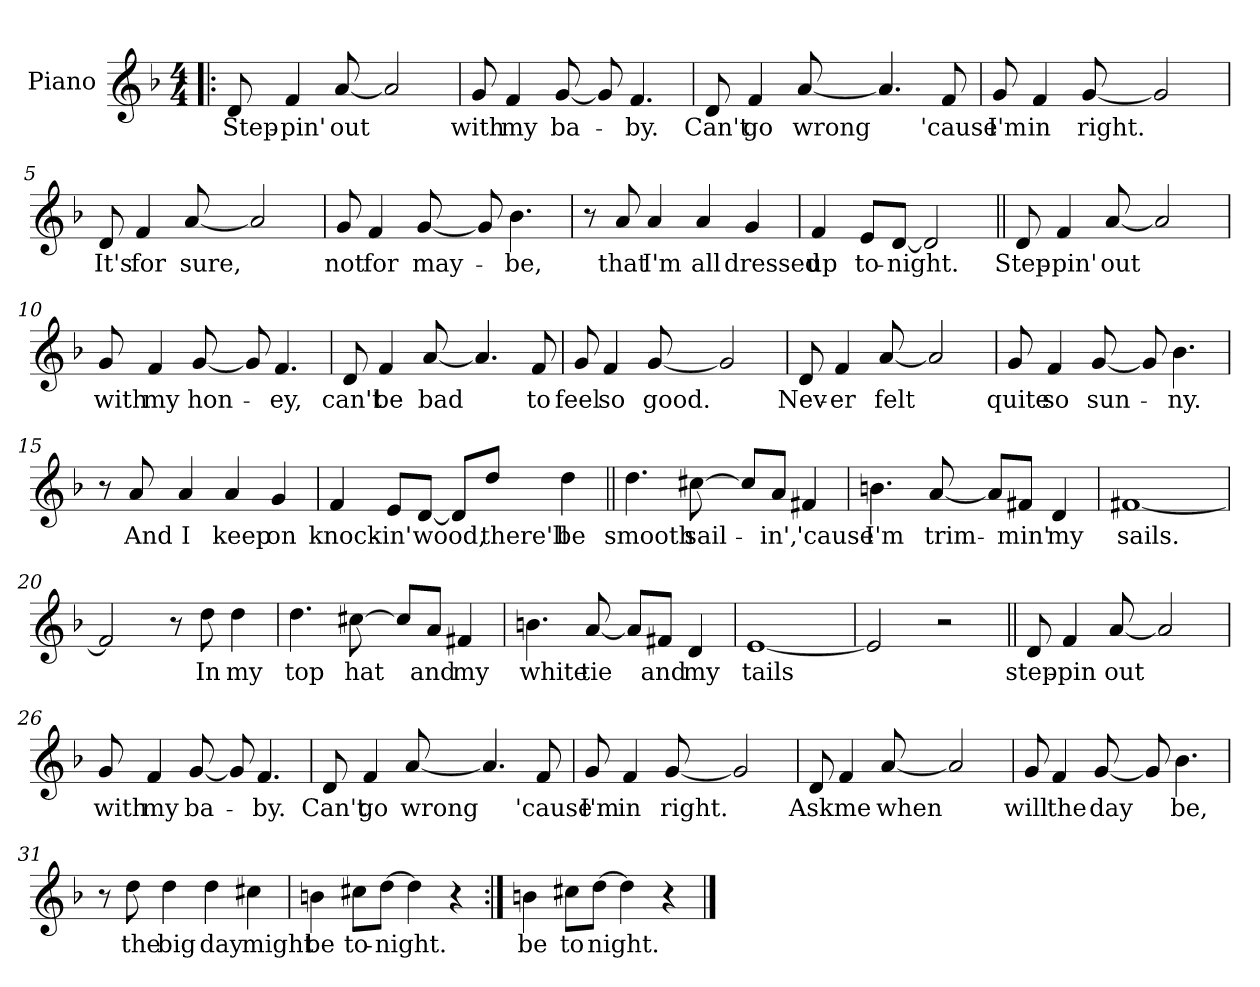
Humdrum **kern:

**kern	**text
*part1	*part1
*staff1	*staff1
*I"Piano	*
*I'Pno.	*
*clefG2	*
*k[b-]	*
*F:	*
*M4/4	*
=1!|:	=1!|:
8d/	Step-
4f/	-pin'
[8a/	out
2a/]	.
=2	=2
8g/	with
4f/	my
[8g/	ba-
8g/]	.
4.f/	-by.
=3	=3
8d/	Can't
4f/	go
[8a/	wrong
4.a/]	.
8f/	'cause
=4	=4
8g/	I'm
4f/	in
[8g/	right.
2g/]	.
!!LO:LB:g=z
=5	=5
8d/	It's
4f/	for
[8a/	sure,
2a/]	.
=6	=6
8g/	not
4f/	for
[8g/	may-
8g/]	.
4.b-\	-be,
=7	=7
8r	.
8a/	that
4a/	I'm
4a/	all
4g/	dressed
=8	=8
4f/	up
8e/L	to-
[8d/J	-night.
2d/]	.
!!LO:LB:g=z
=9||	=9||
8d/	Step-
4f/	-pin'
[8a/	out
2a/]	.
=10	=10
8g/	with
4f/	my
[8g/	hon-
8g/]	.
4.f/	-ey,
=11	=11
8d/	can't
4f/	be
[8a/	bad
4.a/]	.
8f/	to
=12	=12
8g/	feel
4f/	so
[8g/	good.
2g/]	.
!!LO:LB:g=z
=13	=13
8d/	Nev-
4f/	-er
[8a/	felt
2a/]	.
=14	=14
8g/	quite
4f/	so
[8g/	sun-
8g/]	.
4.b-\	-ny.
=15	=15
8r	.
8a/	And
4a/	I
4a/	keep
4g/	on
=16	=16
4f/	knock-
8e/L	-in'
[8d/J	wood,
8d/L]	.
8dd/J	there'll
4dd\	be
!!LO:LB:g=z
=17||	=17||
4.dd\	smooth
[8cc#X\	sail-
8cc#/L]	.
8a/J	-in',
4f#X/	'cause
=18	=18
4.bn\	I'm
[8a/	trim-
8a/L]	.
8f#X/J	-min'
4d/	my
=19	=19
[1f#X	sails.
=20	=20
2f#/]	.
8r	.
8dd\	In
4dd\	my
!!LO:LB:g=z
=21	=21
4.dd\	top
[8cc#X\	hat
8cc#/L]	.
8a/J	and
4f#X/	my
=22	=22
4.bn\	white
[8a/	tie
8a/L]	.
8f#X/J	and
4d/	my
=23	=23
[1e	tails
=24	=24
2e/]	.
2r	.
=25||	=25||
8d/	step-
4f/	-pin
[8a/	out
2a/]	.
!!LO:LB:g=z
=26	=26
8g/	with
4f/	my
[8g/	ba-
8g/]	.
4.f/	-by.
=27	=27
8d/	Can't
4f/	go
[8a/	wrong
4.a/]	.
8f/	'cause
=28	=28
8g/	I'm
4f/	in
[8g/	right.
2g/]	.
=29	=29
8d/	Ask
4f/	me
[8a/	when
2a/]	.
!!LO:LB:g=z
=30	=30
8g/	will
4f/	the
[8g/	day
8g/]	.
4.b-\	be,
=31	=31
8r	.
8dd\	the
4dd\	big
4dd\	day
4cc#X\	might
=32	=32
4bn\	be
8cc#X\L	to-
[8dd\J	-night.
4dd\]	.
4r	.
=33:|!	=33:|!
4bn\	be
8cc#X\L	to
[8dd\J	night.
4dd\]	.
4r	.
==	==
*-	*-
